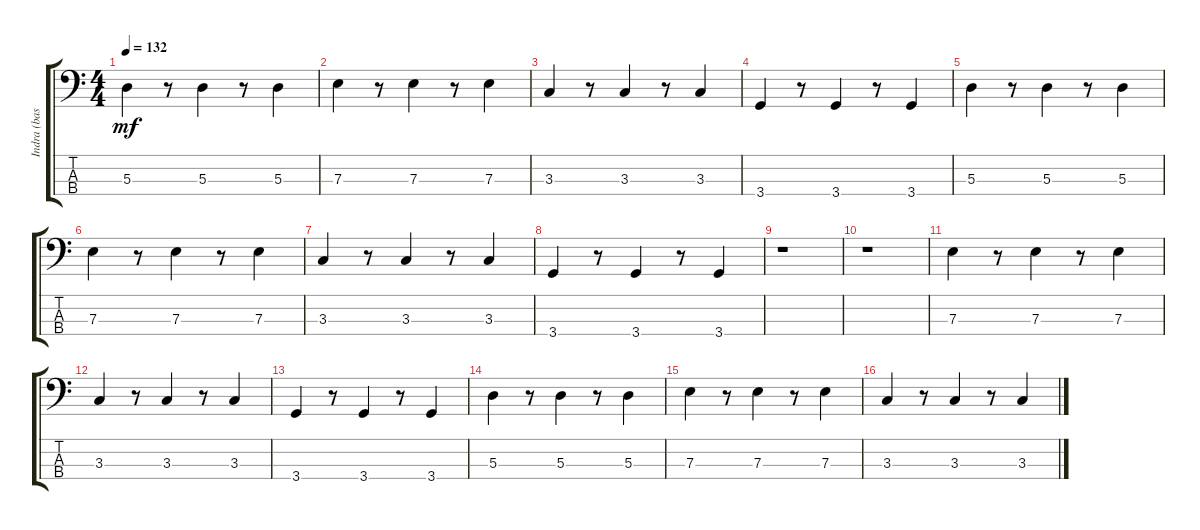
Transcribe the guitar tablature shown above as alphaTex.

\track ("Indra (bass)" "Indra (bas") {instrument electricbassfinger}
\staff {score tabs}
\tuning (G2 D2 A1 E1) {hide}
\ts (4 4)
\tempo 132
\clef f4
\ks c
5.3.4{dy mf} r.8 5.3.4 r.8 5.3.4 |
7.3.4 r.8 7.3.4 r.8 7.3.4 |
3.3.4 r.8 3.3.4 r.8 3.3.4 |
3.4.4 r.8 3.4.4 r.8 3.4.4 |
5.3.4 r.8 5.3.4 r.8 5.3.4 |
7.3.4 r.8 7.3.4 r.8 7.3.4 |
3.3.4 r.8 3.3.4 r.8 3.3.4 |
3.4.4 r.8 3.4.4 r.8 3.4.4 |
r.1 |
r.1 |
7.3.4 r.8 7.3.4 r.8 7.3.4 |
3.3.4 r.8 3.3.4 r.8 3.3.4 |
3.4.4 r.8 3.4.4 r.8 3.4.4 |
5.3.4 r.8 5.3.4 r.8 5.3.4 |
7.3.4 r.8 7.3.4 r.8 7.3.4 |
3.3.4 r.8 3.3.4 r.8 3.3.4
